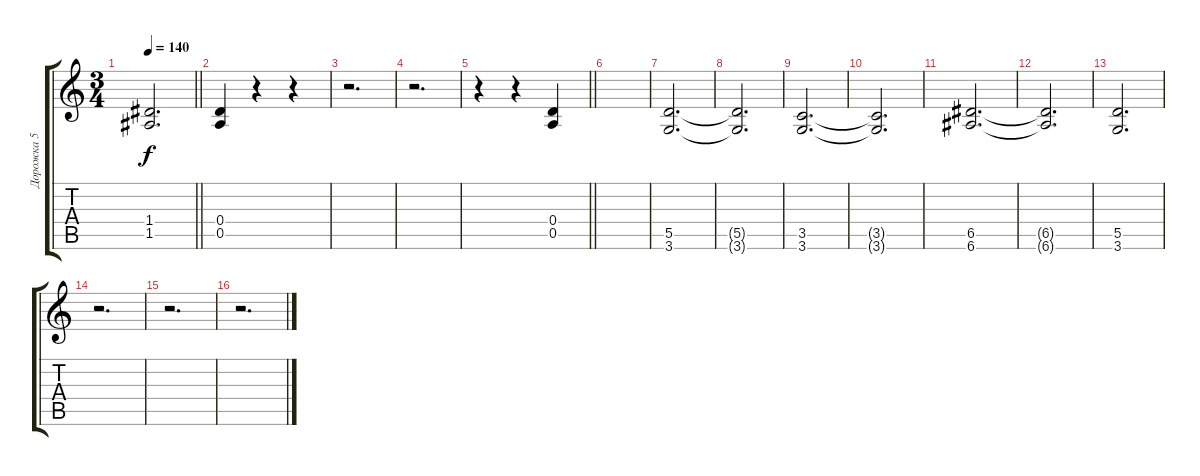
\track ("Дорожка 5" "Дорожка 5") {instrument overdrivenguitar}
\staff {score tabs}
\tuning (E4 B3 G3 D3 A2 E2) {hide}
\ts (3 4)
\tempo 140
\clef g2
\barLineRight lightlight
\ks c
(1.4 1.5).2{d dy f} |
(0.4 0.5).4 r.4 r.4 |
r.2{d} |
r.2{d} |
\barLineRight lightlight
r.4 r.4 (0.4 0.5).4 |
|
(5.5 3.6).2{d} |
(5.5{t} 3.6{t}).2{d} |
(3.5 3.6).2{d} |
(3.5{t} 3.6{t}).2{d} |
(6.5 6.6).2{d} |
(6.5{t} 6.6{t}).2{d} |
(5.5 3.6).2{d} |
r.2{d} |
r.2{d} |
r.2{d}
